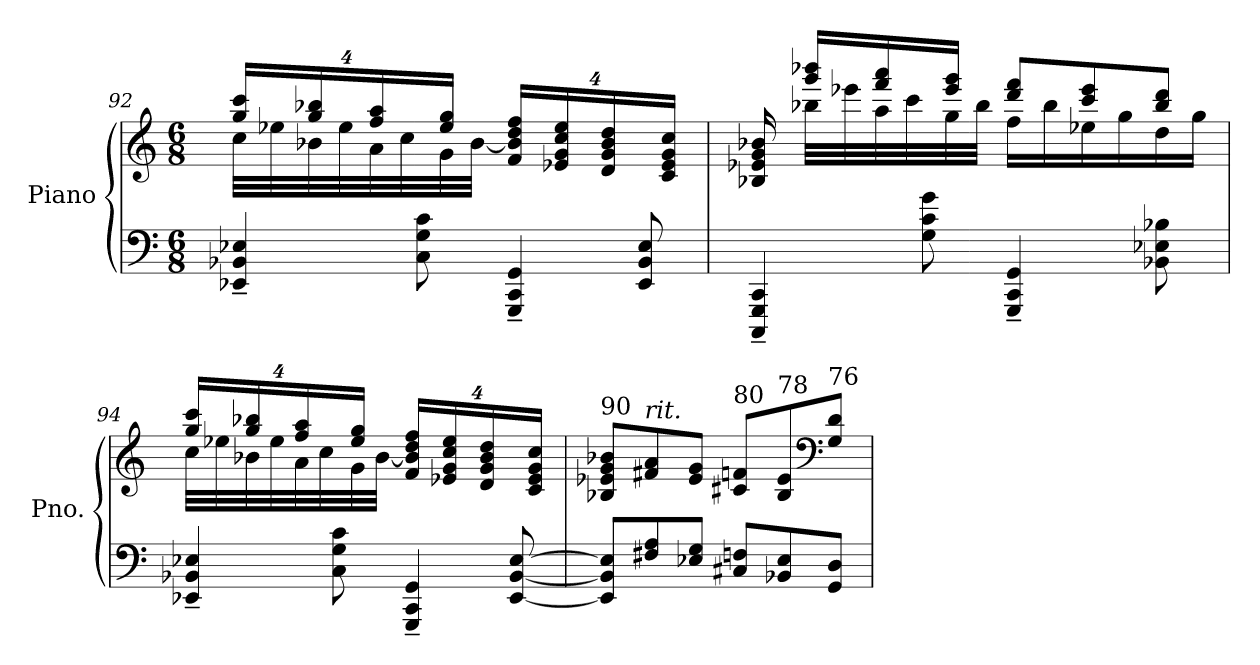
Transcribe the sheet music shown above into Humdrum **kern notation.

**kern	**kern
*part1	*part1
*staff2	*staff1
*I"Piano	*
*I'Pno.	*
*clefF4	*clefG2
*k[]	*k[]
*M6/8	*M6/8
=92	=92
*	*^
*	*Xbrackettup	*Xtuplet
4EE-X/~ 4BB-X/~ 4E-X/~	32%3gg/ 32%3ccc/L	64%3cc\LL
.	.	64%3ee-X\
.	32%3gg/ 32%3bb-X/	64%3b-X\
.	.	64%3ee-\
.	32%3ff/ 32%3aa/	64%3a\
.	.	64%3cc\
8C\ 8G\ 8c\	.	.
.	32%3ee-/ 32%3gg/J	64%3g\
.	.	[64%3b-\JJ
*	*tuplet	*
4GGG/~ 4CC/~ 4GG/~	32%3f/ 32%3b-/] 32%3dd/ 32%3ff/L	4.ryy
.	32%3e-X/ 32%3g/ 32%3cc/ 32%3ee-/	.
.	32%3d/ 32%3g/ 32%3b-/ 32%3dd/	.
8EE-/ 8BB-/ 8E-/	.	.
.	32%3c/ 32%3e-/ 32%3g/ 32%3cc/J	.
=93	=93	=93
*	*	*Xtuplet
4CCC/~ 4GGG/~ 4CC/~	32%3B-X/ 32%3e-X/ 32%3g/ 32%3b-X/	32%3ryy
.	32%3ggg/ 32%3bbb-X/L	64%3bb-X\LL
.	.	64%3eee-X\
.	32%3fff/ 32%3aaa/	64%3aa\
.	.	64%3ccc\
8G\ 8c\ 8g\	.	.
.	32%3eee-/ 32%3ggg/J	64%3gg\
.	.	64%3bb-\JJ
4GGG/~ 4CC/~ 4GG/~	8ddd/ 8fff/L	16ff\LL
.	.	16bb-\
.	8ccc/ 8eee-/	16ee-X\
.	.	16gg\
8BB-X\ 8E-X\ 8B-X\	8bb-/ 8ddd/J	16dd\
.	.	16gg\JJ
!!LO:LB:g=z	!!
=94	=94	=94
*	*tuplet	*Xtuplet
4EE-X/~ 4BB-X/~ 4E-X/~	32%3gg/ 32%3ccc/L	64%3cc\LL
.	.	64%3ee-X\
.	32%3gg/ 32%3bb-X/	64%3b-X\
.	.	64%3ee-\
.	32%3ff/ 32%3aa/	64%3a\
.	.	64%3cc\
8C\ 8G\ 8c\	.	.
.	32%3ee-/ 32%3gg/J	64%3g\
.	.	[64%3b-\JJ
*	*tuplet	*
4GGG/~ 4CC/~ 4GG/~	32%3f/ 32%3b-/] 32%3dd/ 32%3ff/L	4.ryy
.	32%3e-X/ 32%3g/ 32%3cc/ 32%3ee-/	.
.	32%3d/ 32%3g/ 32%3b-/ 32%3dd/	.
[8EE-/ [8BB-/ [8E-/	.	.
.	32%3c/ 32%3e-/ 32%3g/ 32%3cc/J	.
*	*v	*v
=95	=95
!	!LO:TX:a:t=90
8EE-/] 8BB-/] 8E-/]L	8B-X/ 8e-X/ 8g/ 8b-X/L
!	!LO:TX:a:i:t=rit.
8F#X/ 8A/	8f#X/ 8a/
8E-X/ 8G/J	8e-/ 8g/J
!	!LO:TX:a:t=80
8C#X/ 8Fn/L	8c#X/ 8fn/L
!	!LO:TX:a:t=78
8BB-X/ 8E-/	8B-/ 8e-/
*	*clefF4
!	!LO:TX:a:t=76
8GG/ 8D/J	8G\ 8d\J
=	=
*-	*-
